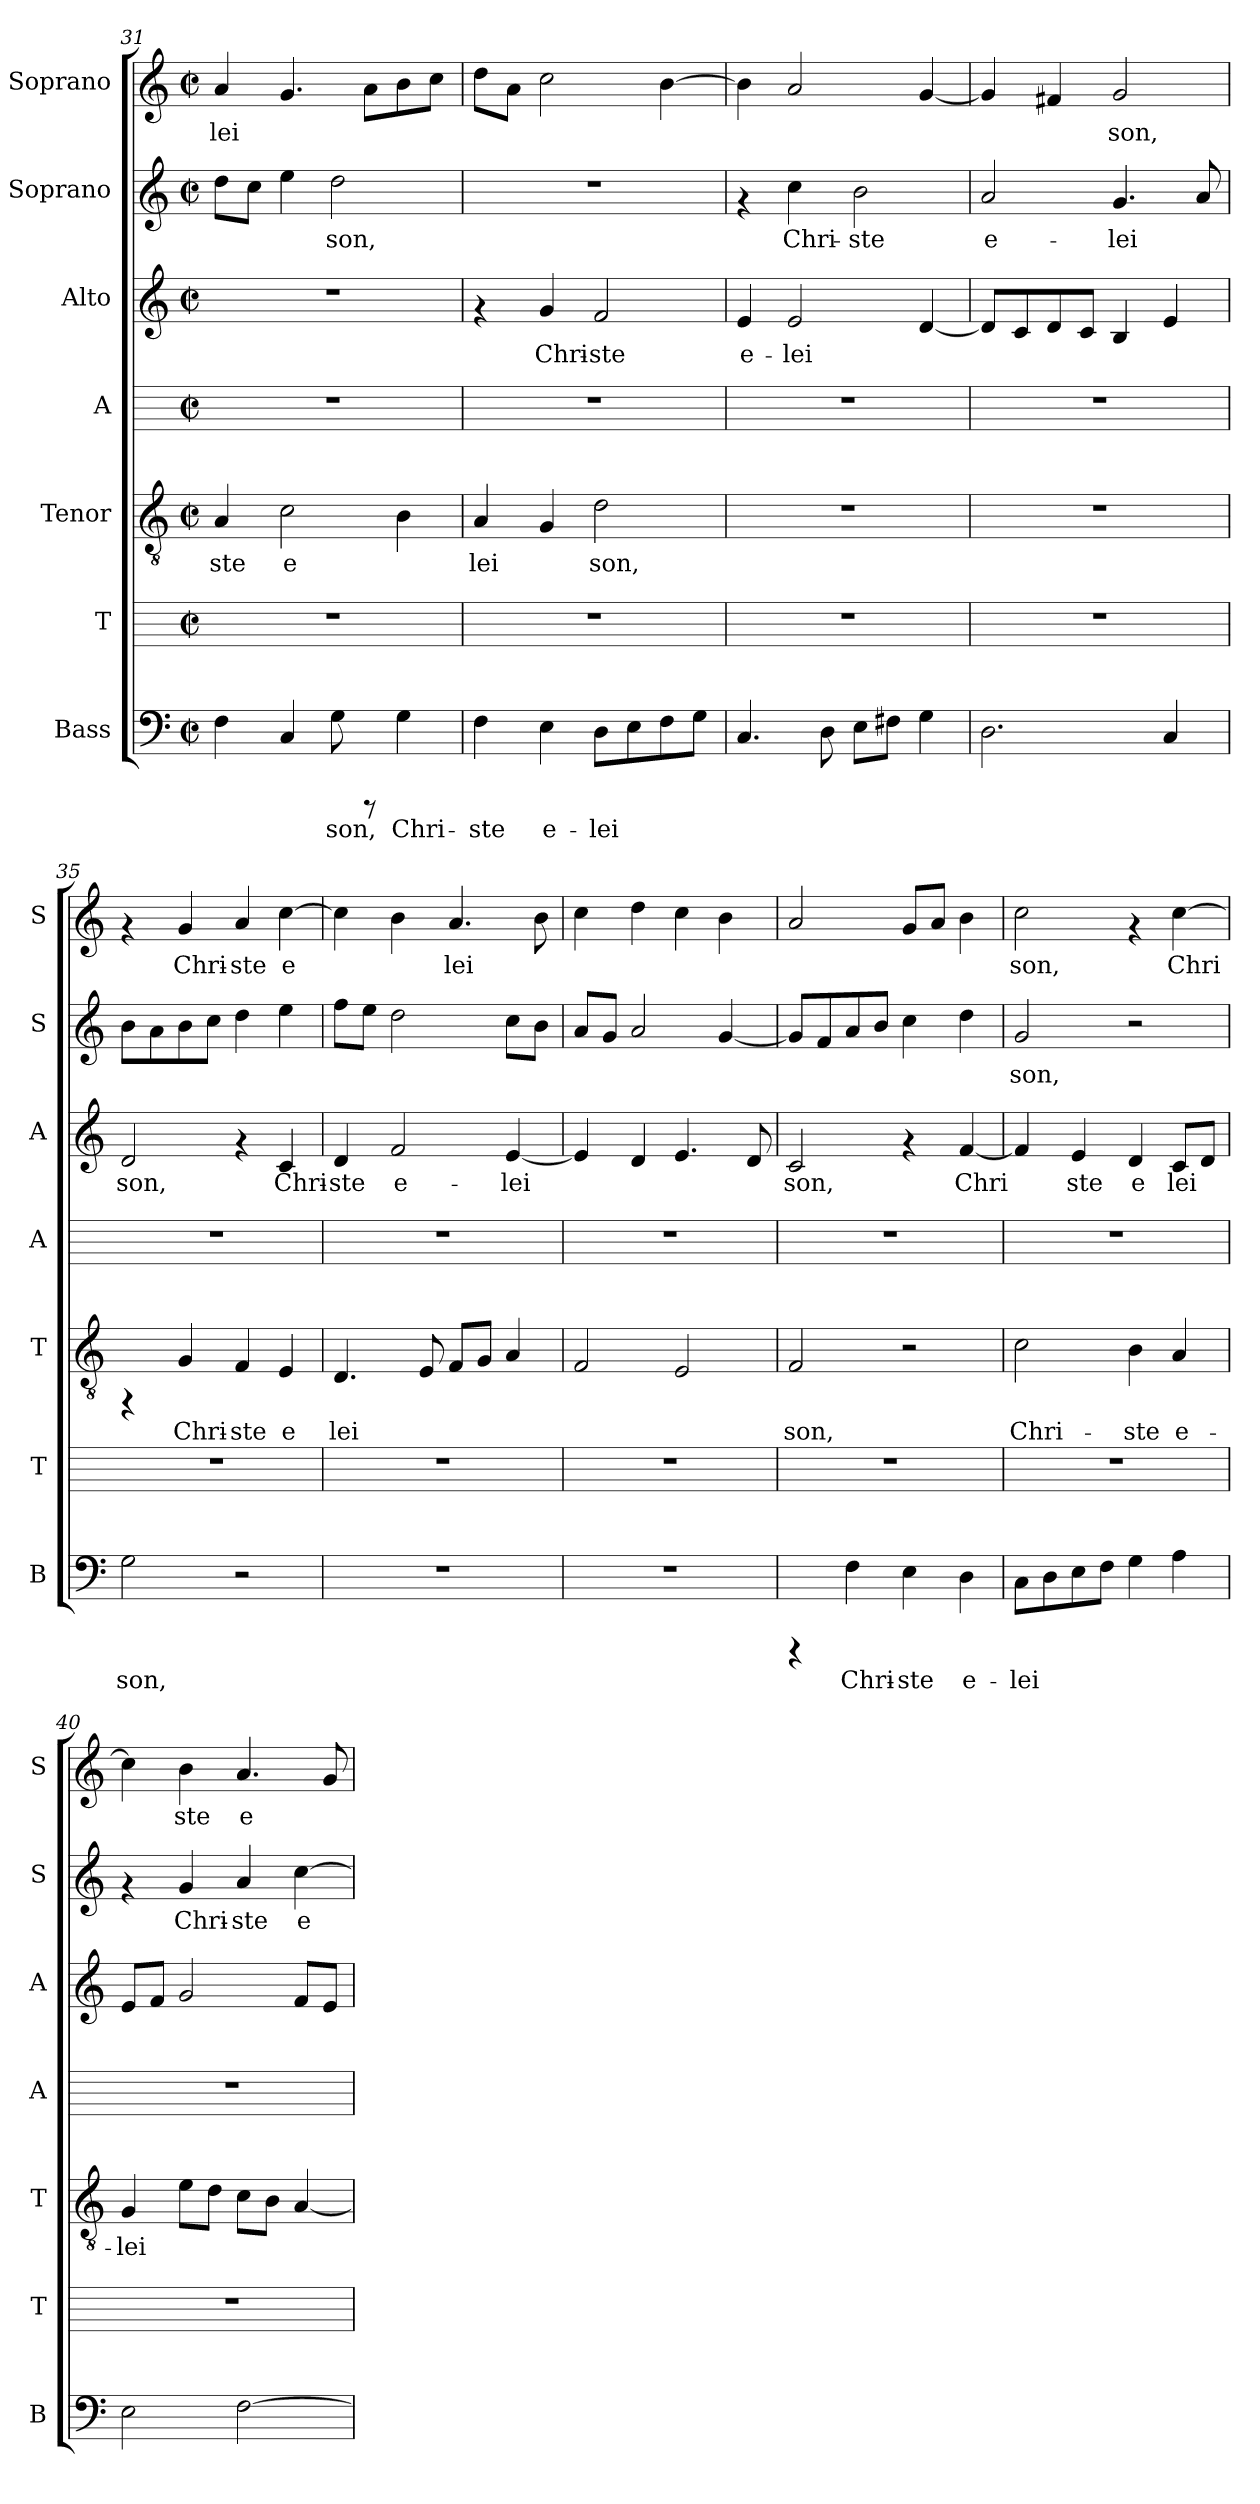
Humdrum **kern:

**kern	**text	**kern	**kern	**text	**kern	**kern	**text	**kern	**text	**kern	**text
*part7	*part7	*part6	*part5	*part5	*part4	*part3	*part3	*part2	*part2	*part1	*part1
*staff7	*staff7	*staff6	*staff5	*staff5	*staff4	*staff3	*staff3	*staff2	*staff2	*staff1	*staff1
*I"Bass	*	*I"T	*I"Tenor	*	*I"A	*I"Alto	*	*I"Soprano	*	*I"Soprano	*
*I'B	*	*I'T	*I'T	*	*I'A	*I'A	*	*I'S	*	*I'S	*
*clefF4	*	*	*clefGv2	*	*	*clefG2	*	*clefG2	*	*clefG2	*
*k[]	*	*k[]	*k[]	*	*k[]	*k[]	*	*k[]	*	*k[]	*
*C:	*	*C:	*C:	*	*C:	*C:	*	*C:	*	*C:	*
*M2/2	*	*M2/2	*M2/2	*	*M2/2	*M2/2	*	*M2/2	*	*M2/2	*
*met(c|)	*	*met(c|)	*met(c|)	*	*met(c|)	*met(c|)	*	*met(c|)	*	*met(c|)	*
=31	=31	=31	=31	=31	=31	=31	=31	=31	=31	=31	=31
!	!LO:LY:b:cj	!	!	!LO:LY:b:cj	!	!	!	!	!LO:LY:b:cj	!	!LO:LY:b:cj
4F\	--	1r	4A/	-ste	1r	1r	.	8dd\L	--	4a/	-lei-
!	!	!	!	!	!	!	!	!	!LO:LY:b:cj	!	!
.	.	.	.	.	.	.	.	8cc\J	--	.	.
!	!LO:LY:b:cj	!	!	!LO:LY:b:cj	!	!	!	!	!LO:LY:b:cj	!	!LO:LY:b:cj
4C/	--	.	2c\	e-	.	.	.	4ee\	--	4.g/	--
!	!LO:LY:b:cj	!	!	!	!	!	!	!	!LO:LY:b:cj	!	!
8G\	-son,	.	.	.	.	.	.	2dd\	-son,	.	.
!	!	!	!	!	!	!	!	!	!	!	!LO:LY:b:cj
8rCCC	.	.	.	.	.	.	.	.	.	8a\L	--
!	!LO:LY:b:cj	!	!	!LO:LY:b:cj	!	!	!	!	!	!	!LO:LY:b:cj
4G\	Chri-	.	4B\	--	.	.	.	.	.	8b\	--
!	!	!	!	!	!	!	!	!	!	!	!LO:LY:b:cj
.	.	.	.	.	.	.	.	.	.	8cc\J	--
!!LO:LB:g=z
=32	=32	=32	=32	=32	=32	=32	=32	=32	=32	=32	=32
!	!LO:LY:b:cj	!	!	!LO:LY:b:cj	!	!	!	!	!	!	!LO:LY:b:cj
4F\	-ste	1r	4A/	-lei-	1r	4rf	.	1r	.	8dd\L	--
!	!	!	!	!	!	!	!	!	!	!	!LO:LY:b:cj
.	.	.	.	.	.	.	.	.	.	8a\J	--
!	!LO:LY:b:cj	!	!	!LO:LY:b:cj	!	!	!LO:LY:b:cj	!	!	!	!LO:LY:b:cj
4E\	e-	.	4G/	--	.	4g/	Chri-	.	.	2cc\	--
!	!LO:LY:b:cj	!	!	!LO:LY:b:cj	!	!	!LO:LY:b:cj	!	!	!	!
8D\L	-lei-	.	2d\	-son,	.	2f/	-ste	.	.	.	.
!	!LO:LY:b:cj	!	!	!	!	!	!	!	!	!	!
8E\	--	.	.	.	.	.	.	.	.	.	.
!	!LO:LY:b:cj	!	!	!	!	!	!	!	!	!	!LO:LY:b:cj
8F\	--	.	.	.	.	.	.	.	.	[>4b\	--
!	!LO:LY:b:cj	!	!	!	!	!	!	!	!	!	!
8G\J	--	.	.	.	.	.	.	.	.	.	.
=33	=33	=33	=33	=33	=33	=33	=33	=33	=33	=33	=33
!	!LO:LY:b:cj	!	!	!	!	!	!LO:LY:b:cj	!	!	!	!LO:LY:b:cj
4.C/	--	1r	1r	.	1r	4e/	e-	4rf	.	4b\]	--
!	!	!	!	!	!	!	!LO:LY:b:cj	!	!LO:LY:b:cj	!	!LO:LY:b:cj
.	.	.	.	.	.	2e/	-lei-	4cc\	Chri-	2a/	--
!	!LO:LY:b:cj	!	!	!	!	!	!	!	!	!	!
8D\	--	.	.	.	.	.	.	.	.	.	.
!	!LO:LY:b:cj	!	!	!	!	!	!	!	!LO:LY:b:cj	!	!
8E\L	--	.	.	.	.	.	.	2b\	-ste	.	.
!	!LO:LY:b:cj	!	!	!	!	!	!	!	!	!	!
8F#X\J	--	.	.	.	.	.	.	.	.	.	.
!	!LO:LY:b:cj	!	!	!	!	!	!LO:LY:b:cj	!	!	!	!LO:LY:b:cj
4G\	--	.	.	.	.	[<4d/	--	.	.	[<4g/	--
=34	=34	=34	=34	=34	=34	=34	=34	=34	=34	=34	=34
!	!LO:LY:b:cj	!	!	!	!	!	!LO:LY:b:cj	!	!LO:LY:b:cj	!	!LO:LY:b:cj
2.D\	--	1r	1r	.	1r	8d/L]	--	2a/	e-	4g/]	--
!	!	!	!	!	!	!	!LO:LY:b:cj	!	!	!	!
.	.	.	.	.	.	8c/	--	.	.	.	.
!	!	!	!	!	!	!	!LO:LY:b:cj	!	!	!	!LO:LY:b:cj
.	.	.	.	.	.	8d/	--	.	.	4f#X/	--
!	!	!	!	!	!	!	!LO:LY:b:cj	!	!	!	!
.	.	.	.	.	.	8c/J	--	.	.	.	.
!	!	!	!	!	!	!	!LO:LY:b:cj	!	!LO:LY:b:cj	!	!LO:LY:b:cj
.	.	.	.	.	.	4B/	--	4.g/	-lei-	2g/	-son,
!	!LO:LY:b:cj	!	!	!	!	!	!LO:LY:b:cj	!	!	!	!
4C/	--	.	.	.	.	4e/	--	.	.	.	.
!	!	!	!	!	!	!	!	!	!LO:LY:b:cj	!	!
.	.	.	.	.	.	.	.	8a/	--	.	.
=35	=35	=35	=35	=35	=35	=35	=35	=35	=35	=35	=35
!	!LO:LY:b:cj	!	!	!	!	!	!LO:LY:b:cj	!	!LO:LY:b:cj	!	!
2G\	-son,	1r	4rFF	.	1r	2d/	-son,	8b\L	--	4rf	.
!	!	!	!	!	!	!	!	!	!LO:LY:b:cj	!	!
.	.	.	.	.	.	.	.	8a\	--	.	.
!	!	!	!	!LO:LY:b:cj	!	!	!	!	!LO:LY:b:cj	!	!LO:LY:b:cj
.	.	.	4G/	Chri-	.	.	.	8b\	--	4g/	Chri-
!	!	!	!	!	!	!	!	!	!LO:LY:b:cj	!	!
.	.	.	.	.	.	.	.	8cc\J	--	.	.
!	!	!	!	!LO:LY:b:cj	!	!	!	!	!LO:LY:b:cj	!	!LO:LY:b:cj
2r	.	.	4F/	-ste	.	4rf	.	4dd\	--	4a/	-ste
!	!	!	!	!LO:LY:b:cj	!	!	!LO:LY:b:cj	!	!LO:LY:b:cj	!	!LO:LY:b:cj
.	.	.	4E/	e	.	4c/	Chri-	4ee\	--	[>4cc\	e-
=36	=36	=36	=36	=36	=36	=36	=36	=36	=36	=36	=36
!	!	!	!	!LO:LY:b:cj	!	!	!LO:LY:b:cj	!	!LO:LY:b:cj	!	!LO:LY:b:cj
1r	.	1r	4.D/	lei-	1r	4d/	-ste	8ff\L	--	4cc\]	--
!	!	!	!	!	!	!	!	!	!LO:LY:b:cj	!	!
.	.	.	.	.	.	.	.	8ee\J	--	.	.
!	!	!	!	!	!	!	!LO:LY:b:cj	!	!LO:LY:b:cj	!	!LO:LY:b:cj
.	.	.	.	.	.	2f/	e-	2dd\	--	4b\	--
!	!	!	!	!LO:LY:b:cj	!	!	!	!	!	!	!
.	.	.	8E/	--	.	.	.	.	.	.	.
!	!	!	!	!LO:LY:b:cj	!	!	!	!	!	!	!LO:LY:b:cj
.	.	.	8F/L	--	.	.	.	.	.	4.a/	-lei-
!	!	!	!	!LO:LY:b:cj	!	!	!	!	!	!	!
.	.	.	8G/J	--	.	.	.	.	.	.	.
!	!	!	!	!LO:LY:b:cj	!	!	!LO:LY:b:cj	!	!LO:LY:b:cj	!	!
.	.	.	4A/	--	.	[<4e/	-lei-	8cc\L	--	.	.
!	!	!	!	!	!	!	!	!	!LO:LY:b:cj	!	!LO:LY:b:cj
.	.	.	.	.	.	.	.	8b\J	--	8b\	--
=37	=37	=37	=37	=37	=37	=37	=37	=37	=37	=37	=37
!	!	!	!	!LO:LY:b:cj	!	!	!LO:LY:b:cj	!	!LO:LY:b:cj	!	!LO:LY:b:cj
1r	.	1r	2F/	--	1r	4e/]	--	8a/L	--	4cc\	--
!	!	!	!	!	!	!	!	!	!LO:LY:b:cj	!	!
.	.	.	.	.	.	.	.	8g/J	--	.	.
!	!	!	!	!	!	!	!LO:LY:b:cj	!	!LO:LY:b:cj	!	!LO:LY:b:cj
.	.	.	.	.	.	4d/	--	2a/	--	4dd\	--
!	!	!	!	!LO:LY:b:cj	!	!	!LO:LY:b:cj	!	!	!	!LO:LY:b:cj
.	.	.	2E/	--	.	4.e/	--	.	.	4cc\	--
!	!	!	!	!	!	!	!	!	!LO:LY:b:cj	!	!LO:LY:b:cj
.	.	.	.	.	.	.	.	[>4g/	--	4b\	--
!	!	!	!	!	!	!	!LO:LY:b:cj	!	!	!	!
.	.	.	.	.	.	8d/	--	.	.	.	.
!!LO:PB:g=z
=38	=38	=38	=38	=38	=38	=38	=38	=38	=38	=38	=38
!	!	!	!	!LO:LY:b:cj	!	!	!LO:LY:b:cj	!	!LO:LY:b:cj	!	!LO:LY:b:cj
4rCCC	.	1r	2F/	-son,	1r	2c/	-son,	8g/L]	--	2a/	--
!	!	!	!	!	!	!	!	!	!LO:LY:b:cj	!	!
.	.	.	.	.	.	.	.	8f/	--	.	.
!	!LO:LY:b:cj	!	!	!	!	!	!	!	!LO:LY:b:cj	!	!
4F\	Chri-	.	.	.	.	.	.	8a/	--	.	.
!	!	!	!	!	!	!	!	!	!LO:LY:b:cj	!	!
.	.	.	.	.	.	.	.	8b/J	--	.	.
!	!LO:LY:b:cj	!	!	!	!	!	!	!	!LO:LY:b:cj	!	!LO:LY:b:cj
4E\	-ste	.	2r	.	.	4rf	.	4cc\	--	8g/L	--
!	!	!	!	!	!	!	!	!	!	!	!LO:LY:b:cj
.	.	.	.	.	.	.	.	.	.	8a/J	--
!	!LO:LY:b:cj	!	!	!	!	!	!LO:LY:b:cj	!	!LO:LY:b:cj	!	!LO:LY:b:cj
4D\	e-	.	.	.	.	[<4f/	Chri-	4dd\	--	4b\	--
=39	=39	=39	=39	=39	=39	=39	=39	=39	=39	=39	=39
!	!LO:LY:b:cj	!	!	!LO:LY:b:cj	!	!	!LO:LY:b:cj	!	!LO:LY:b:cj	!	!LO:LY:b:cj
8C\L	-lei-	1r	2c\	Chri-	1r	4f/]	--	2g/	-son,	2cc\	-son,
!	!LO:LY:b:cj	!	!	!	!	!	!	!	!	!	!
8D\	--	.	.	.	.	.	.	.	.	.	.
!	!LO:LY:b:cj	!	!	!	!	!	!LO:LY:b:cj	!	!	!	!
8E\	--	.	.	.	.	4e/	-ste	.	.	.	.
!	!LO:LY:b:cj	!	!	!	!	!	!	!	!	!	!
8F\J	--	.	.	.	.	.	.	.	.	.	.
!	!LO:LY:b:cj	!	!	!LO:LY:b:cj	!	!	!LO:LY:b:cj	!	!	!	!
4G\	--	.	4B\	-ste	.	4d/	e	2r	.	4rf	.
!	!LO:LY:b:cj	!	!	!LO:LY:b:cj	!	!	!LO:LY:b:cj	!	!	!	!LO:LY:b:cj
4A\	--	.	4A/	e-	.	8c/L	lei-	.	.	[>4cc\	Chri-
!	!	!	!	!	!	!	!LO:LY:b:cj	!	!	!	!
.	.	.	.	.	.	8d/J	--	.	.	.	.
=40	=40	=40	=40	=40	=40	=40	=40	=40	=40	=40	=40
!	!LO:LY:b:cj	!	!	!LO:LY:b:cj	!	!	!LO:LY:b:cj	!	!	!	!LO:LY:b:cj
2E\	--	1r	4G/	-lei-	1r	8e/L	--	4rf	.	4cc\]	--
!	!	!	!	!	!	!	!LO:LY:b:cj	!	!	!	!
.	.	.	.	.	.	8f/J	--	.	.	.	.
!	!	!	!	!LO:LY:b:cj	!	!	!LO:LY:b:cj	!	!LO:LY:b:cj	!	!LO:LY:b:cj
.	.	.	8e\L	--	.	2g/	--	4g/	Chri-	4b\	-ste
!	!	!	!	!LO:LY:b:cj	!	!	!	!	!	!	!
.	.	.	8d\J	--	.	.	.	.	.	.	.
!	!LO:LY:b:cj	!	!	!LO:LY:b:cj	!	!	!	!	!LO:LY:b:cj	!	!LO:LY:b:cj
[>2F\	--	.	8c\L	--	.	.	.	4a/	-ste	4.a/	e-
!	!	!	!	!LO:LY:b:cj	!	!	!	!	!	!	!
.	.	.	8B\J	--	.	.	.	.	.	.	.
!	!	!	!	!LO:LY:b:cj	!	!	!LO:LY:b:cj	!	!LO:LY:b:cj	!	!
.	.	.	[<4A/	--	.	8f/L	--	[>4cc\	e-	.	.
!	!	!	!	!	!	!	!LO:LY:b:cj	!	!	!	!LO:LY:b:cj
.	.	.	.	.	.	8e/J	--	.	.	8g/	--
=	=	=	=	=	=	=	=	=	=	=	=
*-	*-	*-	*-	*-	*-	*-	*-	*-	*-	*-	*-
